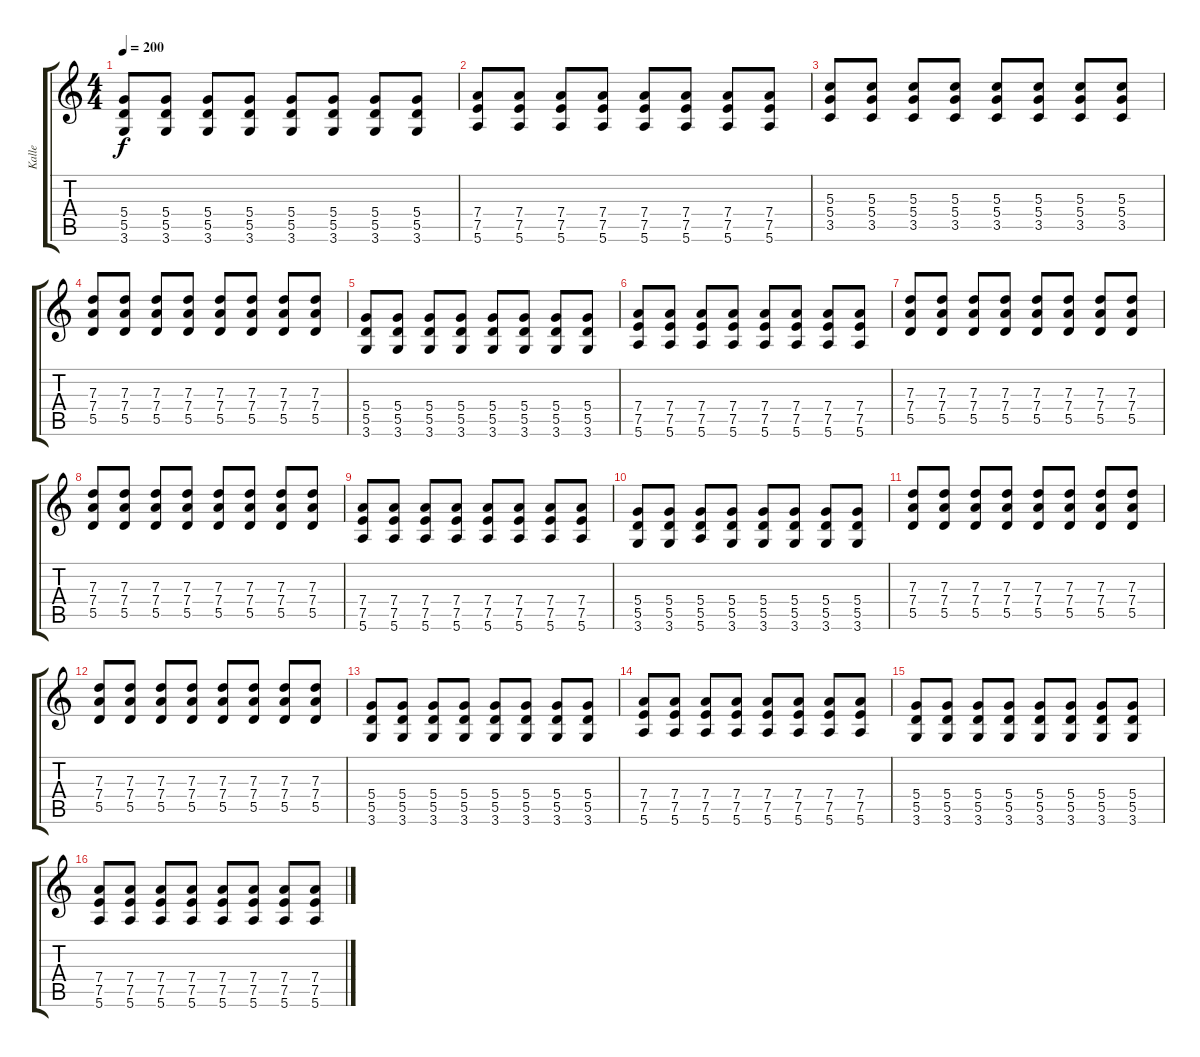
\track ("Kalle" "Kalle") {instrument distortionguitar}
\staff {score tabs}
\tuning (E4 B3 G3 D3 A2 E2) {hide}
\ts (4 4)
\tempo 200
\clef g2
\ks c
(5.4 5.5 3.6).8{dy f} (5.4 5.5 3.6).8 (5.4 5.5 3.6).8 (5.4 5.5 3.6).8 (5.4 5.5 3.6).8 (5.4 5.5 3.6).8 (5.4 5.5 3.6).8 (5.4 5.5 3.6).8 |
(7.4 7.5 5.6).8 (7.4 7.5 5.6).8 (7.4 7.5 5.6).8 (7.4 7.5 5.6).8 (7.4 7.5 5.6).8 (7.4 7.5 5.6).8 (7.4 7.5 5.6).8 (7.4 7.5 5.6).8 |
(5.3 5.4 3.5).8 (5.3 5.4 3.5).8 (5.3 5.4 3.5).8 (5.3 5.4 3.5).8 (5.3 5.4 3.5).8 (5.3 5.4 3.5).8 (5.3 5.4 3.5).8 (5.3 5.4 3.5).8 |
(7.3 7.4 5.5).8 (7.3 7.4 5.5).8 (7.3 7.4 5.5).8 (7.3 7.4 5.5).8 (7.3 7.4 5.5).8 (7.3 7.4 5.5).8 (7.3 7.4 5.5).8 (7.3 7.4 5.5).8 |
(5.4 5.5 3.6).8 (5.4 5.5 3.6).8 (5.4 5.5 3.6).8 (5.4 5.5 3.6).8 (5.4 5.5 3.6).8 (5.4 5.5 3.6).8 (5.4 5.5 3.6).8 (5.4 5.5 3.6).8 |
(7.4 7.5 5.6).8 (7.4 7.5 5.6).8 (7.4 7.5 5.6).8 (7.4 7.5 5.6).8 (7.4 7.5 5.6).8 (7.4 7.5 5.6).8 (7.4 7.5 5.6).8 (7.4 7.5 5.6).8 |
(7.3 7.4 5.5).8 (7.3 7.4 5.5).8 (7.3 7.4 5.5).8 (7.3 7.4 5.5).8 (7.3 7.4 5.5).8 (7.3 7.4 5.5).8 (7.3 7.4 5.5).8 (7.3 7.4 5.5).8 |
(7.3 7.4 5.5).8 (7.3 7.4 5.5).8 (7.3 7.4 5.5).8 (7.3 7.4 5.5).8 (7.3 7.4 5.5).8 (7.3 7.4 5.5).8 (7.3 7.4 5.5).8 (7.3 7.4 5.5).8 |
(7.4 7.5 5.6).8 (7.4 7.5 5.6).8 (7.4 7.5 5.6).8 (7.4 7.5 5.6).8 (7.4 7.5 5.6).8 (7.4 7.5 5.6).8 (7.4 7.5 5.6).8 (7.4 7.5 5.6).8 |
(5.4 5.5 3.6).8 (5.4 5.5 3.6).8 (5.4 5.5 5.6).8 (5.4 5.5 3.6).8 (5.4 5.5 3.6).8 (5.4 5.5 3.6).8 (5.4 5.5 3.6).8 (5.4 5.5 3.6).8 |
(7.3 7.4 5.5).8 (7.3 7.4 5.5).8 (7.3 7.4 5.5).8 (7.3 7.4 5.5).8 (7.3 7.4 5.5).8 (7.3 7.4 5.5).8 (7.3 7.4 5.5).8 (7.3 7.4 5.5).8 |
(7.3 7.4 5.5).8 (7.3 7.4 5.5).8 (7.3 7.4 5.5).8 (7.3 7.4 5.5).8 (7.3 7.4 5.5).8 (7.3 7.4 5.5).8 (7.3 7.4 5.5).8 (7.3 7.4 5.5).8 |
(5.4 5.5 3.6).8 (5.4 5.5 3.6).8 (5.4 5.5 3.6).8 (5.4 5.5 3.6).8 (5.4 5.5 3.6).8 (5.4 5.5 3.6).8 (5.4 5.5 3.6).8 (5.4 5.5 3.6).8 |
(7.4 7.5 5.6).8 (7.4 7.5 5.6).8 (7.4 7.5 5.6).8 (7.4 7.5 5.6).8 (7.4 7.5 5.6).8 (7.4 7.5 5.6).8 (7.4 7.5 5.6).8 (7.4 7.5 5.6).8 |
(5.4 5.5 3.6).8 (5.4 5.5 3.6).8 (5.4 5.5 3.6).8 (5.4 5.5 3.6).8 (5.4 5.5 3.6).8 (5.4 5.5 3.6).8 (5.4 5.5 3.6).8 (5.4 5.5 3.6).8 |
(7.4 7.5 5.6).8 (7.4 7.5 5.6).8 (7.4 7.5 5.6).8 (7.4 7.5 5.6).8 (7.4 7.5 5.6).8 (7.4 7.5 5.6).8 (7.4 7.5 5.6).8 (7.4 7.5 5.6).8
